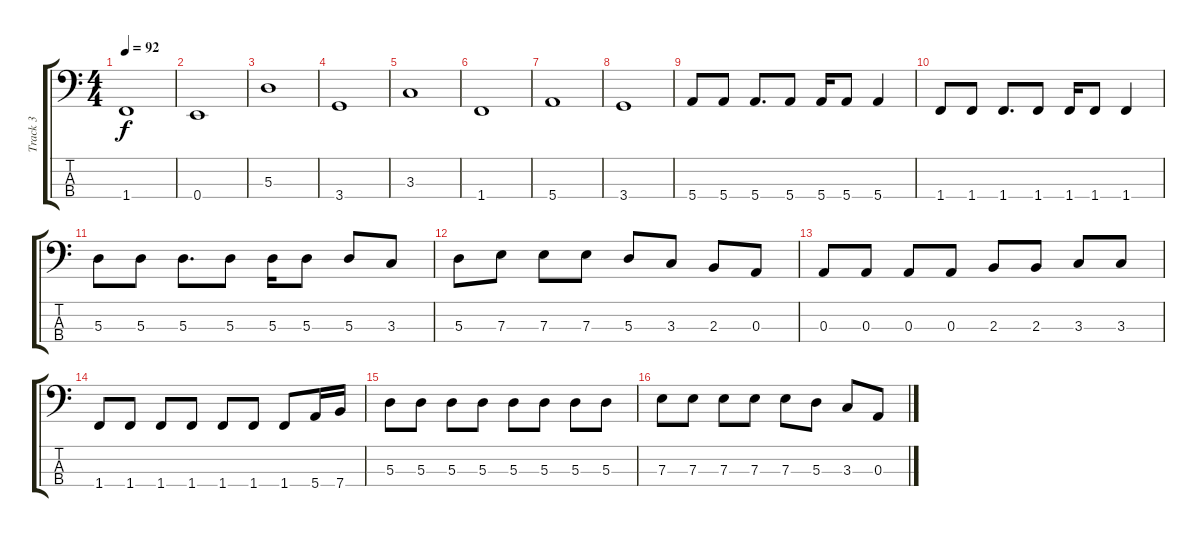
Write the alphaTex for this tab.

\track ("Track 3" "Track 3") {instrument electricbassfinger}
\staff {score tabs}
\tuning (G2 D2 A1 E1) {hide}
\ts (4 4)
\tempo 92
\clef f4
\ks c
1.4.1{dy f} |
0.4.1 |
5.3.1 |
3.4.1 |
3.3.1 |
1.4.1 |
5.4.1 |
3.4.1 |
5.4.8 5.4.8 5.4.8{d} 5.4.8 5.4.16 5.4.8 5.4.4 |
1.4.8 1.4.8 1.4.8{d} 1.4.8 1.4.16 1.4.8 1.4.4 |
5.3.8 5.3.8 5.3.8{d} 5.3.8 5.3.16 5.3.8 5.3.8 3.3.8 |
5.3.8 7.3.8 7.3.8 7.3.8 5.3.8 3.3.8 2.3.8 0.3.8 |
0.3.8 0.3.8 0.3.8 0.3.8 2.3.8 2.3.8 3.3.8 3.3.8 |
1.4.8 1.4.8 1.4.8 1.4.8 1.4.8 1.4.8 1.4.8 5.4.16 7.4.16 |
5.3.8 5.3.8 5.3.8 5.3.8 5.3.8 5.3.8 5.3.8 5.3.8 |
7.3.8 7.3.8 7.3.8 7.3.8 7.3.8 5.3.8 3.3.8 0.3.8
